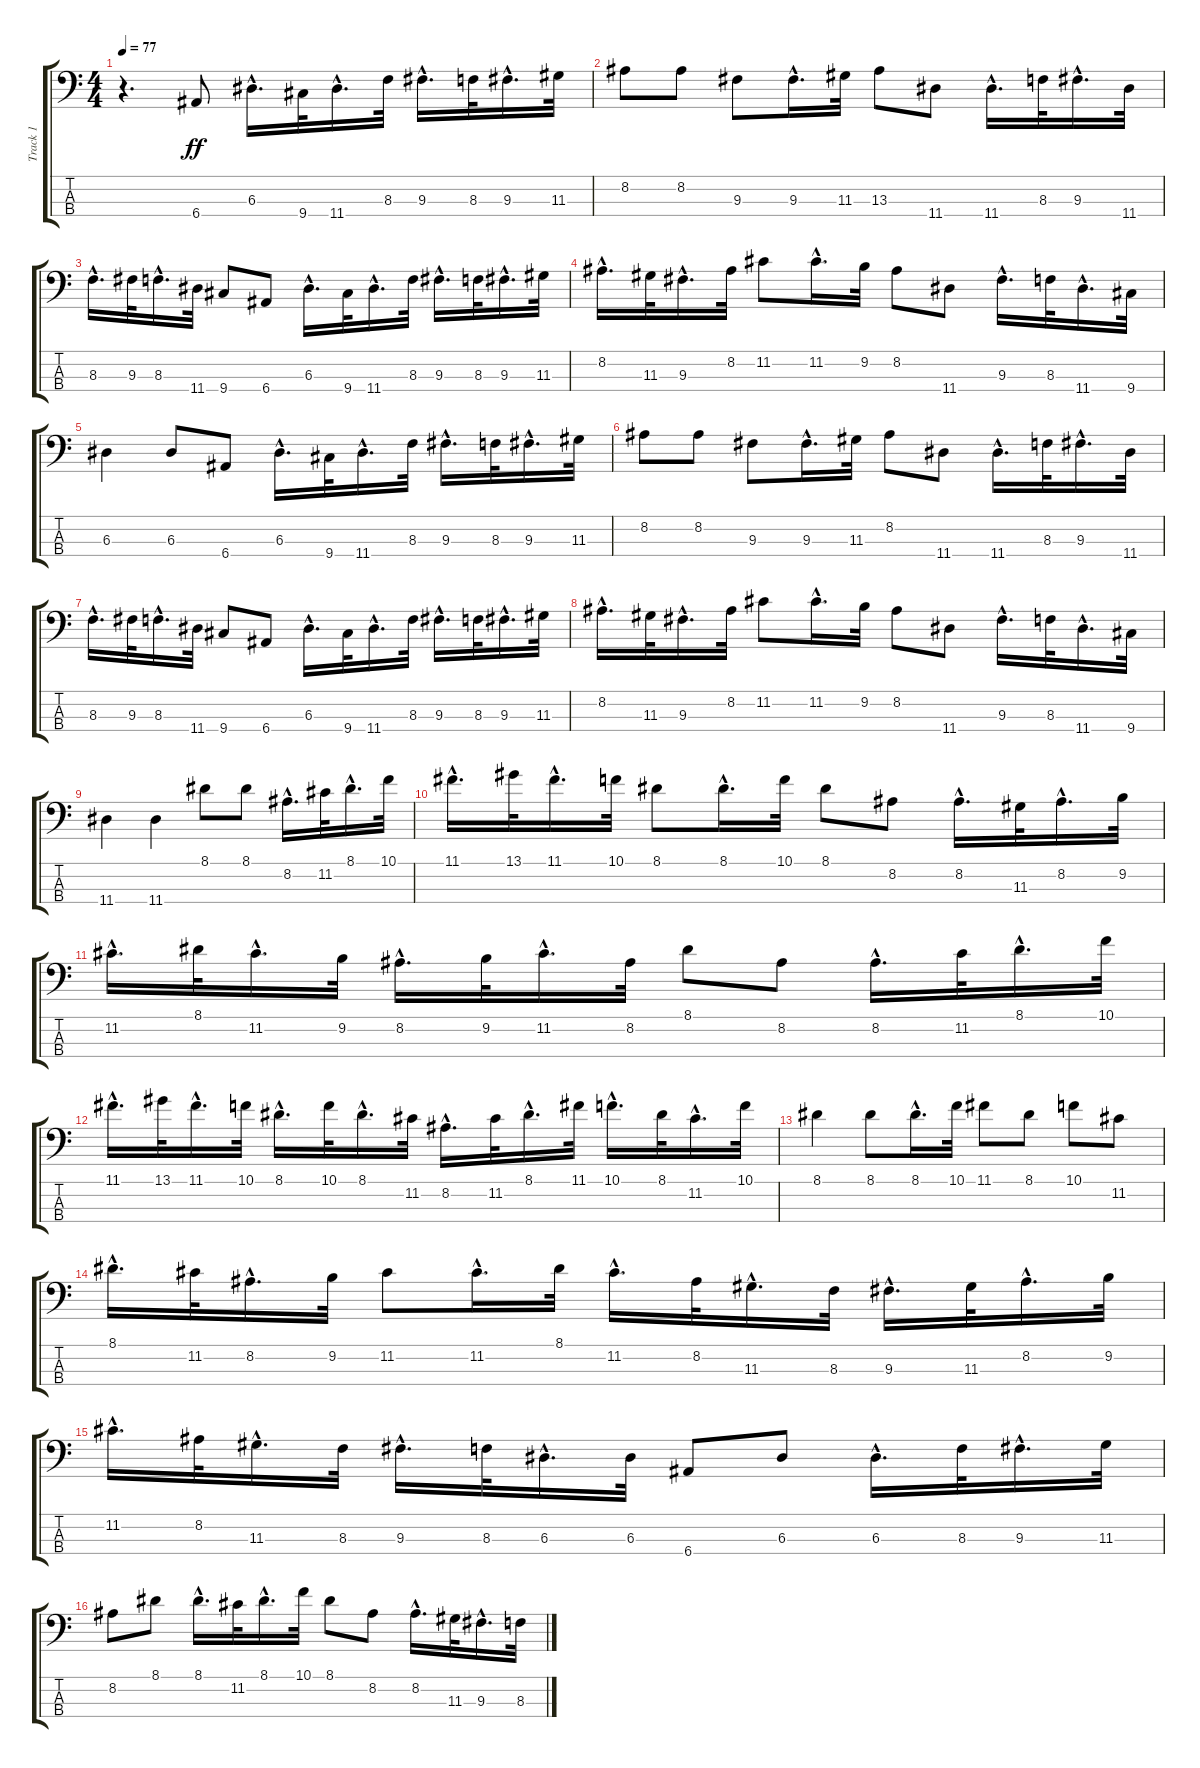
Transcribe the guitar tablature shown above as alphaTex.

\track ("Track 1" "Track 1") {instrument fretlessbass}
\staff {score tabs}
\tuning (G2 D2 A1 E1) {hide}
\ts (4 4)
\tempo 77
\clef f4
\ks c
r.4{d dy ff instrument fretlessbass} 6.4.8 6.3{hac}.16{d} 9.4.32 11.4{hac}.16{d} 8.3.32 9.3{hac}.16{d} 8.3.32 9.3{hac}.16{d} 11.3.32 |
8.2.8 8.2.8 9.3.8 9.3{hac}.16{d} 11.3.32 13.3.8 11.4.8 11.4{hac}.16{d} 8.3.32 9.3{hac}.16{d} 11.4.32 |
8.3{hac}.16{d} 9.3.32 8.3{hac}.16{d} 11.4.32 9.4.8 6.4.8 6.3{hac}.16{d} 9.4.32 11.4{hac}.16{d} 8.3.32 9.3{hac}.16{d} 8.3.32 9.3{hac}.16{d} 11.3.32 |
8.2{hac}.16{d} 11.3.32 9.3{hac}.16{d} 8.2.32 11.2.8 11.2{hac}.16{d} 9.2.32 8.2.8 11.4.8 9.3{hac}.16{d} 8.3.32 11.4{hac}.16{d} 9.4.32 |
6.3.4 6.3.8 6.4.8 6.3{hac}.16{d} 9.4.32 11.4{hac}.16{d} 8.3.32 9.3{hac}.16{d} 8.3.32 9.3{hac}.16{d} 11.3.32 |
8.2.8 8.2.8 9.3.8 9.3{hac}.16{d} 11.3.32 8.2.8 11.4.8 11.4{hac}.16{d} 8.3.32 9.3{hac}.16{d} 11.4.32 |
8.3{hac}.16{d} 9.3.32 8.3{hac}.16{d} 11.4.32 9.4.8 6.4.8 6.3{hac}.16{d} 9.4.32 11.4{hac}.16{d} 8.3.32 9.3{hac}.16{d} 8.3.32 9.3{hac}.16{d} 11.3.32 |
8.2{hac}.16{d} 11.3.32 9.3{hac}.16{d} 8.2.32 11.2.8 11.2{hac}.16{d} 9.2.32 8.2.8 11.4.8 9.3{hac}.16{d} 8.3.32 11.4{hac}.16{d} 9.4.32 |
11.4.4 11.4.4 8.1.8 8.1.8 8.2{hac}.16{d} 11.2.32 8.1{hac}.16{d} 10.1.32 |
11.1{hac}.16{d} 13.1.32 11.1{hac}.16{d} 10.1.32 8.1.8 8.1{hac}.16{d} 10.1.32 8.1.8 8.2.8 8.2{hac}.16{d} 11.3.32 8.2{hac}.16{d} 9.2.32 |
11.2{hac}.16{d} 8.1.32 11.2{hac}.16{d} 9.2.32 8.2{hac}.16{d} 9.2.32 11.2{hac}.16{d} 8.2.32 8.1.8 8.2.8 8.2{hac}.16{d} 11.2.32 8.1{hac}.16{d} 10.1.32 |
11.1{hac}.16{d} 13.1.32 11.1{hac}.16{d} 10.1.32 8.1{hac}.16{d} 10.1.32 8.1{hac}.16{d} 11.2.32 8.2{hac}.16{d} 11.2.32 8.1{hac}.16{d} 11.1.32 10.1{hac}.16{d} 8.1.32 11.2{hac}.16{d} 10.1.32 |
8.1.4 8.1.8 8.1{hac}.16{d} 10.1.32 11.1.8 8.1.8 10.1.8 11.2.8 |
8.1{hac}.16{d} 11.2.32 8.2{hac}.16{d} 9.2.32 11.2.8 11.2{hac}.16{d} 8.1.32 11.2{hac}.16{d} 8.2.32 11.3{hac}.16{d} 8.3.32 9.3{hac}.16{d} 11.3.32 8.2{hac}.16{d} 9.2.32 |
11.2{hac}.16{d} 8.2.32 11.3{hac}.16{d} 8.3.32 9.3{hac}.16{d} 8.3.32 6.3{hac}.16{d} 6.3.32 6.4.8 6.3.8 6.3{hac}.16{d} 8.3.32 9.3{hac}.16{d} 11.3.32 |
8.2.8 8.1.8 8.1{hac}.16{d} 11.2.32 8.1{hac}.16{d} 10.1.32 8.1.8 8.2.8 8.2{hac}.16{d} 11.3.32 9.3{hac}.16{d} 8.3.32
